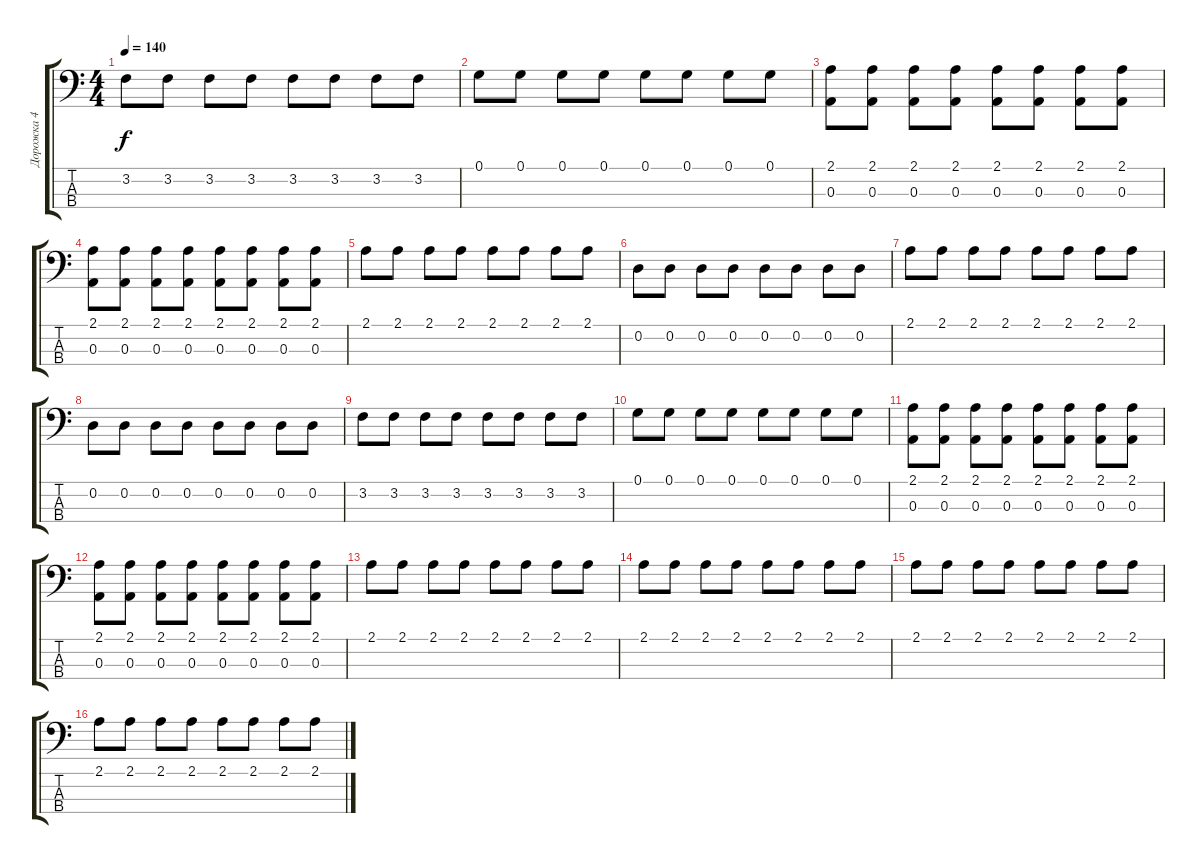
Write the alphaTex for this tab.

\track ("Дорожка 4" "Дорожка 4") {instrument electricbassfinger}
\staff {score tabs}
\tuning (G2 D2 A1 E1) {hide}
\ts (4 4)
\tempo 140
\clef f4
\ks c
3.2.8{dy f} 3.2.8 3.2.8 3.2.8 3.2.8 3.2.8 3.2.8 3.2.8 |
0.1.8 0.1.8 0.1.8 0.1.8 0.1.8 0.1.8 0.1.8 0.1.8 |
(2.1 0.3).8 (2.1 0.3).8 (2.1 0.3).8 (2.1 0.3).8 (2.1 0.3).8 (2.1 0.3).8 (2.1 0.3).8 (2.1 0.3).8 |
(2.1 0.3).8 (2.1 0.3).8 (2.1 0.3).8 (2.1 0.3).8 (2.1 0.3).8 (2.1 0.3).8 (2.1 0.3).8 (2.1 0.3).8 |
2.1.8 2.1.8 2.1.8 2.1.8 2.1.8 2.1.8 2.1.8 2.1.8 |
0.2.8 0.2.8 0.2.8 0.2.8 0.2.8 0.2.8 0.2.8 0.2.8 |
2.1.8 2.1.8 2.1.8 2.1.8 2.1.8 2.1.8 2.1.8 2.1.8 |
0.2.8 0.2.8 0.2.8 0.2.8 0.2.8 0.2.8 0.2.8 0.2.8 |
3.2.8 3.2.8 3.2.8 3.2.8 3.2.8 3.2.8 3.2.8 3.2.8 |
0.1.8 0.1.8 0.1.8 0.1.8 0.1.8 0.1.8 0.1.8 0.1.8 |
(2.1 0.3).8 (2.1 0.3).8 (2.1 0.3).8 (2.1 0.3).8 (2.1 0.3).8 (2.1 0.3).8 (2.1 0.3).8 (2.1 0.3).8 |
(2.1 0.3).8 (2.1 0.3).8 (2.1 0.3).8 (2.1 0.3).8 (2.1 0.3).8 (2.1 0.3).8 (2.1 0.3).8 (2.1 0.3).8 |
2.1.8 2.1.8 2.1.8 2.1.8 2.1.8 2.1.8 2.1.8 2.1.8 |
2.1.8 2.1.8 2.1.8 2.1.8 2.1.8 2.1.8 2.1.8 2.1.8 |
2.1.8 2.1.8 2.1.8 2.1.8 2.1.8 2.1.8 2.1.8 2.1.8 |
2.1.8 2.1.8 2.1.8 2.1.8 2.1.8 2.1.8 2.1.8 2.1.8
